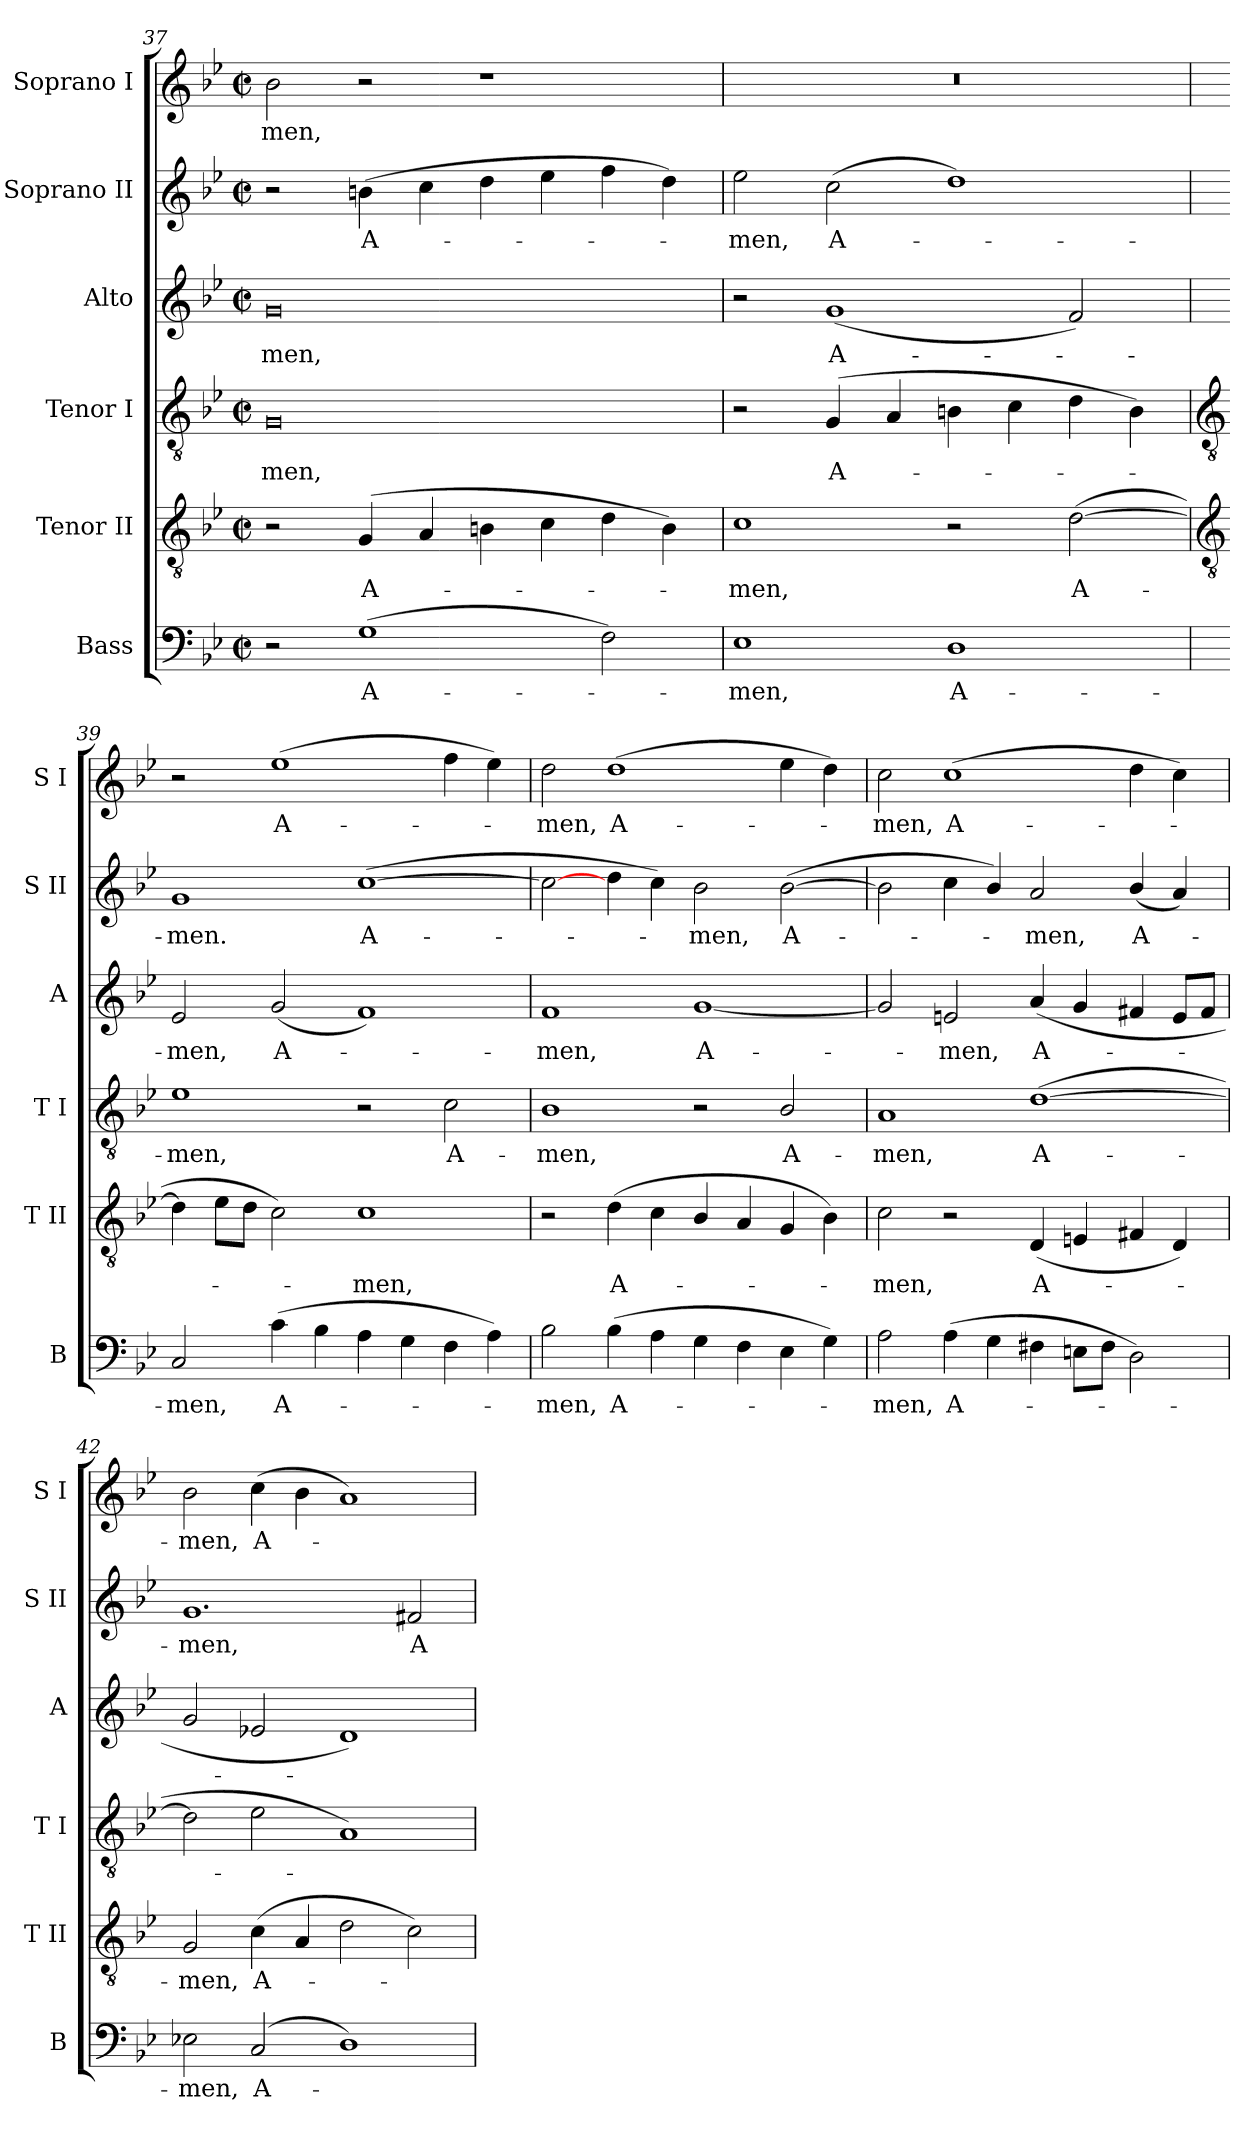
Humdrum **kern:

**kern	**text	**kern	**text	**kern	**text	**kern	**text	**kern	**text	**kern	**text
*part6	*part6	*part5	*part5	*part4	*part4	*part3	*part3	*part2	*part2	*part1	*part1
*staff6	*staff6	*staff5	*staff5	*staff4	*staff4	*staff3	*staff3	*staff2	*staff2	*staff1	*staff1
*I"Bass	*	*I"Tenor II	*	*I"Tenor I	*	*I"Alto	*	*I"Soprano II	*	*I"Soprano I	*
*I'B	*	*I'T II	*	*I'T I	*	*I'A	*	*I'S II	*	*I'S I	*
*clefF4	*	*clefGv2	*	*clefGv2	*	*clefG2	*	*clefG2	*	*clefG2	*
*k[b-e-]	*	*k[b-e-]	*	*k[b-e-]	*	*k[b-e-]	*	*k[b-e-]	*	*k[b-e-]	*
*B-:	*	*B-:	*	*B-:	*	*B-:	*	*B-:	*	*B-:	*
*M4/2	*	*M4/2	*	*M4/2	*	*M4/2	*	*M4/2	*	*M4/2	*
*met(c|)	*	*met(c|)	*	*met(c|)	*	*met(c|)	*	*met(c|)	*	*met(c|)	*
=37	=37	=37	=37	=37	=37	=37	=37	=37	=37	=37	=37
!	!	!	!	!	!LO:LY:b	!	!LO:LY:b	!	!	!	!LO:LY:b
2r	.	2r	.	0G	men,	0g	men,	2r	.	2b-	men,
!	!LO:LY:b	!	!LO:LY:b	!	!	!	!	!	!LO:LY:b	!	!
(>1G	A-	(<4G	A-	.	.	.	.	(>4bn	A-	2r	.
.	.	4A	.	.	.	.	.	4cc	.	.	.
.	.	4Bn	.	.	.	.	.	4dd	.	1r	.
.	.	4c	.	.	.	.	.	4ee-	.	.	.
2F)	.	4d	.	.	.	.	.	4ff	.	.	.
.	.	4B)	.	.	.	.	.	4dd)	.	.	.
=38	=38	=38	=38	=38	=38	=38	=38	=38	=38	=38	=38
!	!LO:LY:b	!	!LO:LY:b	!	!	!	!	!	!LO:LY:b	!	!
1E-	men,	1c	men,	2r	.	2r	.	2ee-	men,	0r	.
!	!	!	!	!	!LO:LY:b	!	!LO:LY:b	!	!LO:LY:b	!	!
.	.	.	.	(<4G	A-	(<1g	A-	(>2cc	A-	.	.
.	.	.	.	4A	.	.	.	.	.	.	.
!	!LO:LY:b	!	!	!	!	!	!	!	!	!	!
1D	A-	2r	.	4Bn	.	.	.	1dd)	.	.	.
.	.	.	.	4c	.	.	.	.	.	.	.
!	!	!	!LO:LY:b	!	!	!	!	!	!	!	!
.	.	(>[2d	A-	4d	.	2f)	.	.	.	.	.
.	.	.	.	4B)	.	.	.	.	.	.	.
!!LO:LB:g=z
=39	=39	=39	=39	=39	=39	=39	=39	=39	=39	=39	=39
*	*	*clefGv2	*	*clefGv2	*	*	*	*	*	*	*
!	!LO:LY:b	!	!	!	!LO:LY:b	!	!LO:LY:b	!	!LO:LY:b	!	!
2C	-men,	4d]	.	1e-	men,	2e-	men,	1g	men.	2r	.
.	.	8e-L	.	.	.	.	.	.	.	.	.
.	.	8dJ	.	.	.	.	.	.	.	.	.
!	!LO:LY:b	!	!	!	!	!	!LO:LY:b	!	!	!	!LO:LY:b
(>4c	A-	2c)	.	.	.	(<2g	A-	.	.	(>1ee-	A-
4B-	.	.	.	.	.	.	.	.	.	.	.
!	!	!	!LO:LY:b	!	!	!	!	!	!LO:LY:b	!	!
4A	.	1c	men,	2r	.	1f)	.	(>[1cc	A-	.	.
4G	.	.	.	.	.	.	.	.	.	.	.
!	!	!	!	!	!LO:LY:b	!	!	!	!	!	!
4F	.	.	.	2c	A-	.	.	.	.	4ff	.
4A)	.	.	.	.	.	.	.	.	.	4ee-)	.
=40	=40	=40	=40	=40	=40	=40	=40	=40	=40	=40	=40
!	!LO:LY:b	!	!	!	!LO:LY:b	!	!LO:LY:b	!	!	!	!LO:LY:b
2B-	men,	2r	.	1B-	-men,	1f	men,	2cc_	.	2dd	men,
!	!LO:LY:b	!	!LO:LY:b	!	!	!	!	!	!	!	!LO:LY:b
(>4B-	A-	(>4d	A-	.	.	.	.	4dd	.	(>1dd	A-
4A	.	4c	.	.	.	.	.	4cc)	.	.	.
!	!	!	!	!	!	!	!LO:LY:b	!	!LO:LY:b	!	!
4G	.	4B-/	.	2r	.	[1g	A-	2b-	men,	.	.
4F	.	4A	.	.	.	.	.	.	.	.	.
!	!	!	!	!	!LO:LY:b	!	!	!	!LO:LY:b	!	!
4E-	.	4G	.	2B-/	A-	.	.	(>[2b-	A-	4ee-	.
4G)	.	4B-)	.	.	.	.	.	.	.	4dd)	.
=41	=41	=41	=41	=41	=41	=41	=41	=41	=41	=41	=41
!	!LO:LY:b	!	!LO:LY:b	!	!LO:LY:b	!	!	!	!	!	!LO:LY:b
2A	men,	2c	men,	1A	-men,	2g]	.	2b-]	.	2cc	men,
!	!LO:LY:b	!	!	!	!	!	!LO:LY:b	!	!	!	!LO:LY:b
(>4A	A-	2r	.	.	.	2en	men,	4cc	.	(>1cc	A-
4G	.	.	.	.	.	.	.	4b-/)	.	.	.
!	!	!	!LO:LY:b	!	!LO:LY:b	!	!LO:LY:b	!	!LO:LY:b	!	!
4F#X	.	(<4D	A-	(>[1d	A-	(<4a	A-	2a	men,	.	.
8EnL	.	4En	.	.	.	4g	.	.	.	.	.
8F#J	.	.	.	.	.	.	.	.	.	.	.
!	!	!	!	!	!	!	!	!	!LO:LY:b	!	!
2D)	.	4F#X	.	.	.	4f#X	.	(<4b-/	A-	4dd	.
.	.	4D)	.	.	.	8eL	.	4a)	.	4cc)	.
.	.	.	.	.	.	8f#J	.	.	.	.	.
=42	=42	=42	=42	=42	=42	=42	=42	=42	=42	=42	=42
!	!LO:LY:b	!	!LO:LY:b	!	!	!	!	!	!LO:LY:b	!	!LO:LY:b
2E-X	men,	2G	men,	2d]	.	2g	.	1.g	men,	2b-	men,
!	!LO:LY:b	!	!LO:LY:b	!	!	!	!	!	!	!	!LO:LY:b
(<2C	A-	(>4c	A-	2e-	.	2e-X	.	.	.	(>4cc	A-
.	.	4A	.	.	.	.	.	.	.	4b-	.
1D)	.	2d	.	1A)	.	1d)	.	.	.	1a)	.
!	!	!	!	!	!	!	!	!	!LO:LY:b	!	!
.	.	2c)	.	.	.	.	.	2f#X	A-	.	.
=	=	=	=	=	=	=	=	=	=	=	=
*-	*-	*-	*-	*-	*-	*-	*-	*-	*-	*-	*-
